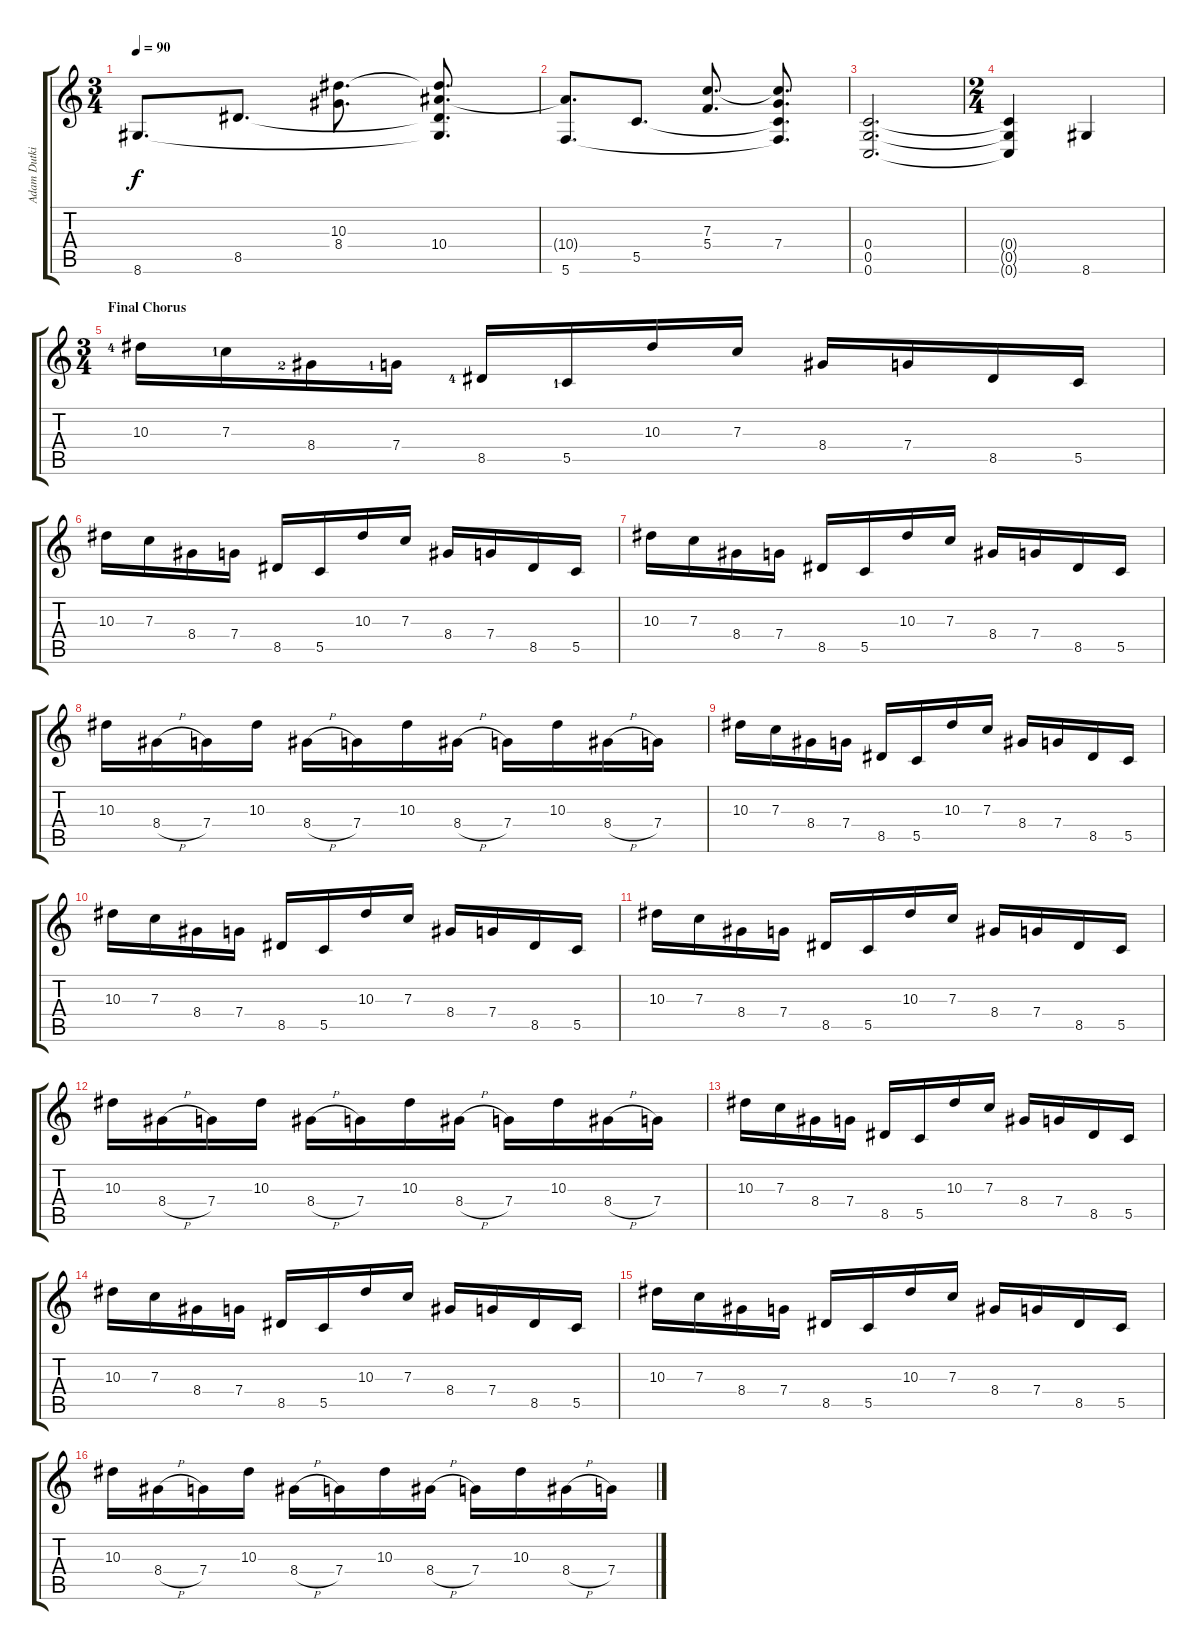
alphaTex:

\track ("Adam Dutkiewicz" "Adam Dutki") {instrument distortionguitar}
\staff {score tabs}
\tuning (D4 A3 F3 C3 G2 C2) {hide}
\ts (3 4)
\tempo 90
\clef g2
\ks c
8.6.8{d dy f} 8.5.8{d} (10.3 8.4).8{d} (10.3{t} 10.4 8.5{t} 8.6{t}).8{d} |
(10.4{t} 5.6).8{d} 5.5.8{d} (7.3 5.4).8{d} (7.3{t} 7.4 5.5{t} 5.6{t}).8{d} |
(0.4 0.5 0.6).2{d} |
\ts (2 4)
(0.4{t} 0.5{t} 0.6{t}).4 8.6.4 |
\ts (3 4)
\section ("" "Final Chorus")
10.3{lf 5}.16 7.3{lf 2}.16 8.4{lf 3}.16 7.4{lf 2}.16 8.5{lf 5}.16 5.5{lf 2}.16 10.3.16 7.3.16 8.4.16 7.4.16 8.5.16 5.5.16 |
10.3.16 7.3.16 8.4.16 7.4.16 8.5.16 5.5.16 10.3.16 7.3.16 8.4.16 7.4.16 8.5.16 5.5.16 |
10.3.16 7.3.16 8.4.16 7.4.16 8.5.16 5.5.16 10.3.16 7.3.16 8.4.16 7.4.16 8.5.16 5.5.16 |
10.3.16 8.4{h}.16 7.4.16 10.3.16 8.4{h}.16 7.4.16 10.3.16 8.4{h}.16 7.4.16 10.3.16 8.4{h}.16 7.4.16 |
10.3.16 7.3.16 8.4.16 7.4.16 8.5.16 5.5.16 10.3.16 7.3.16 8.4.16 7.4.16 8.5.16 5.5.16 |
10.3.16 7.3.16 8.4.16 7.4.16 8.5.16 5.5.16 10.3.16 7.3.16 8.4.16 7.4.16 8.5.16 5.5.16 |
10.3.16 7.3.16 8.4.16 7.4.16 8.5.16 5.5.16 10.3.16 7.3.16 8.4.16 7.4.16 8.5.16 5.5.16 |
10.3.16 8.4{h}.16 7.4.16 10.3.16 8.4{h}.16 7.4.16 10.3.16 8.4{h}.16 7.4.16 10.3.16 8.4{h}.16 7.4.16 |
10.3.16 7.3.16 8.4.16 7.4.16 8.5.16 5.5.16 10.3.16 7.3.16 8.4.16 7.4.16 8.5.16 5.5.16 |
10.3.16 7.3.16 8.4.16 7.4.16 8.5.16 5.5.16 10.3.16 7.3.16 8.4.16 7.4.16 8.5.16 5.5.16 |
10.3.16 7.3.16 8.4.16 7.4.16 8.5.16 5.5.16 10.3.16 7.3.16 8.4.16 7.4.16 8.5.16 5.5.16 |
10.3.16 8.4{h}.16 7.4.16 10.3.16 8.4{h}.16 7.4.16 10.3.16 8.4{h}.16 7.4.16 10.3.16 8.4{h}.16 7.4.16
